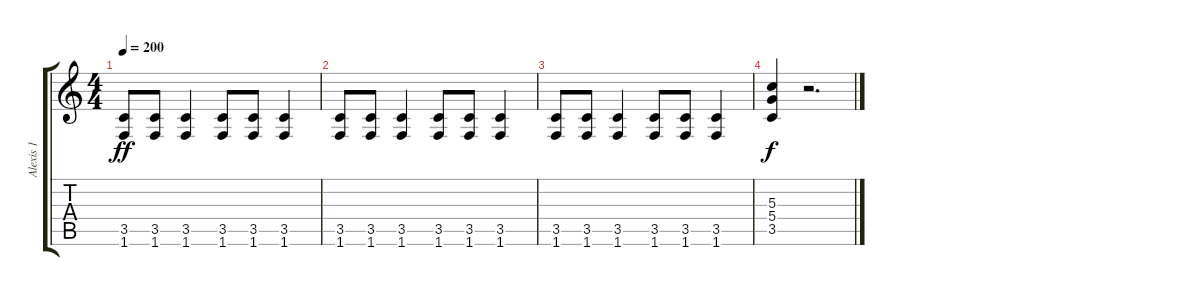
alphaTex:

\track ("Alexis 1" "Alexis 1") {instrument distortionguitar}
\staff {score tabs}
\tuning (E4 B3 G3 D3 A2 E2) {hide}
\ts (4 4)
\tempo 200
\clef g2
\ks c
(3.5 1.6).8{dy ff} (3.5 1.6).8 (3.5 1.6).4 (3.5 1.6).8 (3.5 1.6).8 (3.5 1.6).4 |
(3.5 1.6).8 (3.5 1.6).8 (3.5 1.6).4 (3.5 1.6).8 (3.5 1.6).8 (3.5 1.6).4 |
(3.5 1.6).8 (3.5 1.6).8 (3.5 1.6).4 (3.5 1.6).8 (3.5 1.6).8 (3.5 1.6).4 |
(5.3 5.4 3.5).4{dy f} r.2{d}
